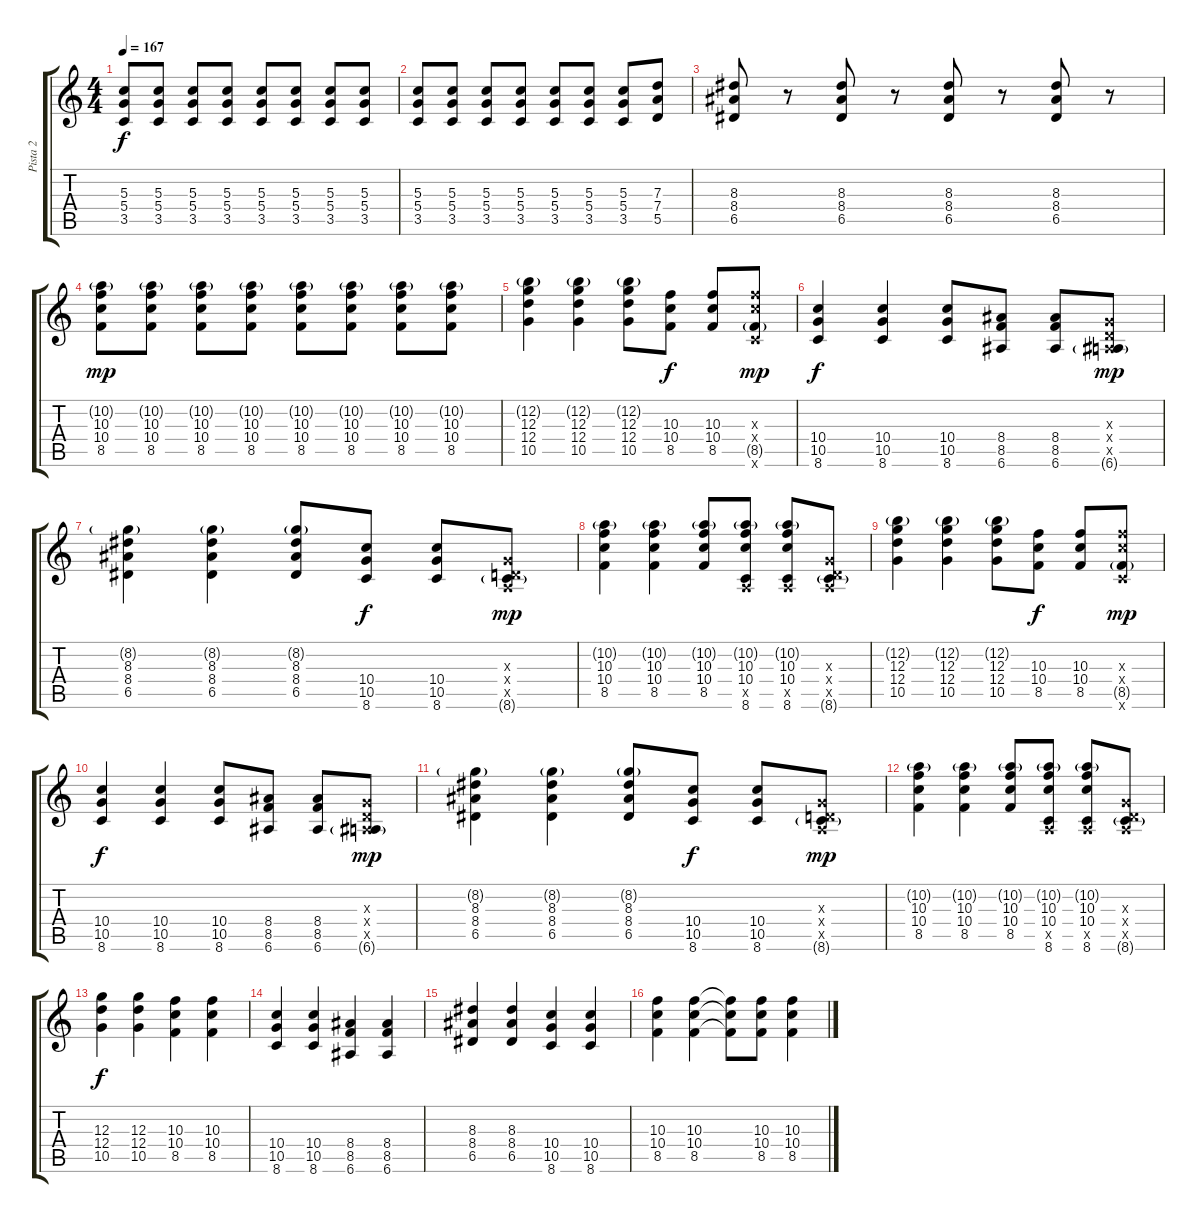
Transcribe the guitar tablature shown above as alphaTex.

\track ("Pista 2" "Pista 2") {instrument overdrivenguitar}
\staff {score tabs}
\tuning (E4 B3 G3 D3 A2 E2) {hide}
\ts (4 4)
\tempo 167
\clef g2
\ks c
(5.3 5.4 3.5).8{dy f} (5.3 5.4 3.5).8 (5.3 5.4 3.5).8 (5.3 5.4 3.5).8 (5.3 5.4 3.5).8 (5.3 5.4 3.5).8 (5.3 5.4 3.5).8 (5.3 5.4 3.5).8 |
(5.3 5.4 3.5).8 (5.3 5.4 3.5).8 (5.3 5.4 3.5).8 (5.3 5.4 3.5).8 (5.3 5.4 3.5).8 (5.3 5.4 3.5).8 (5.3 5.4 3.5).8 (7.3 7.4 5.5).8 |
(8.3 8.4 6.5).8 r.8 (8.3 8.4 6.5).8 r.8 (8.3 8.4 6.5).8 r.8 (8.3 8.4 6.5).8 r.8 |
(10.2{g} 10.3 10.4 8.5).8{dy mp} (10.2{g} 10.3 10.4 8.5).8 (10.2{g} 10.3 10.4 8.5).8 (10.2{g} 10.3 10.4 8.5).8 (10.2{g} 10.3 10.4 8.5).8 (10.2{g} 10.3 10.4 8.5).8 (10.2{g} 10.3 10.4 8.5).8 (10.2{g} 10.3 10.4 8.5).8 |
(12.2{g} 12.3 12.4 10.5).4 (12.2{g} 12.3 12.4 10.5).4 (12.2{g} 12.3 12.4 10.5).8 (10.3 10.4 8.5).8{dy f} (10.3 10.4 8.5).8 (10.3{x} 10.4{x} 8.5{g} 8.6{x}).8{dy mp} |
(10.4 10.5 8.6).4{dy f} (10.4 10.5 8.6).4 (10.4 10.5 8.6).8 (8.4 8.5 6.6).8 (8.4 8.5 6.6).8 (0.3{x} 0.4{x} 0.5{x} 6.6{g}).8{dy mp} |
(8.2{g} 8.3 8.4 6.5).4 (8.2{g} 8.3 8.4 6.5).4 (8.2{g} 8.3 8.4 6.5).8 (10.4 10.5 8.6).8{dy f} (10.4 10.5 8.6).8 (0.3{x} 0.4{x} 0.5{x} 8.6{g}).8{dy mp} |
(10.2{g} 10.3 10.4 8.5).4 (10.2{g} 10.3 10.4 8.5).4 (10.2{g} 10.3 10.4 8.5).8 (10.2{g} 10.3 10.4 0.5{x} 8.6).8 (10.2{g} 10.3 10.4 0.5{x} 8.6).8 (0.3{x} 0.4{x} 0.5{x} 8.6{g}).8 |
(12.2{g} 12.3 12.4 10.5).4 (12.2{g} 12.3 12.4 10.5).4 (12.2{g} 12.3 12.4 10.5).8 (10.3 10.4 8.5).8{dy f} (10.3 10.4 8.5).8 (10.3{x} 10.4{x} 8.5{g} 8.6{x}).8{dy mp} |
(10.4 10.5 8.6).4{dy f} (10.4 10.5 8.6).4 (10.4 10.5 8.6).8 (8.4 8.5 6.6).8 (8.4 8.5 6.6).8 (0.3{x} 0.4{x} 0.5{x} 6.6{g}).8{dy mp} |
(8.2{g} 8.3 8.4 6.5).4 (8.2{g} 8.3 8.4 6.5).4 (8.2{g} 8.3 8.4 6.5).8 (10.4 10.5 8.6).8{dy f} (10.4 10.5 8.6).8 (0.3{x} 0.4{x} 0.5{x} 8.6{g}).8{dy mp} |
(10.2{g} 10.3 10.4 8.5).4 (10.2{g} 10.3 10.4 8.5).4 (10.2{g} 10.3 10.4 8.5).8 (10.2{g} 10.3 10.4 0.5{x} 8.6).8 (10.2{g} 10.3 10.4 0.5{x} 8.6).8 (0.3{x} 0.4{x} 0.5{x} 8.6{g}).8 |
(12.3 12.4 10.5).4{dy f} (12.3 12.4 10.5).4 (10.3 10.4 8.5).4 (10.3 10.4 8.5).4 |
(10.4 10.5 8.6).4 (10.4 10.5 8.6).4 (8.4 8.5 6.6).4 (8.4 8.5 6.6).4 |
(8.3 8.4 6.5).4 (8.3 8.4 6.5).4 (10.4 10.5 8.6).4 (10.4 10.5 8.6).4 |
(10.3 10.4 8.5).4 (10.3 10.4 8.5).4 (10.3{t} 10.4{t} 8.5{t}).8 (10.3 10.4 8.5).8 (10.3 10.4 8.5).4
